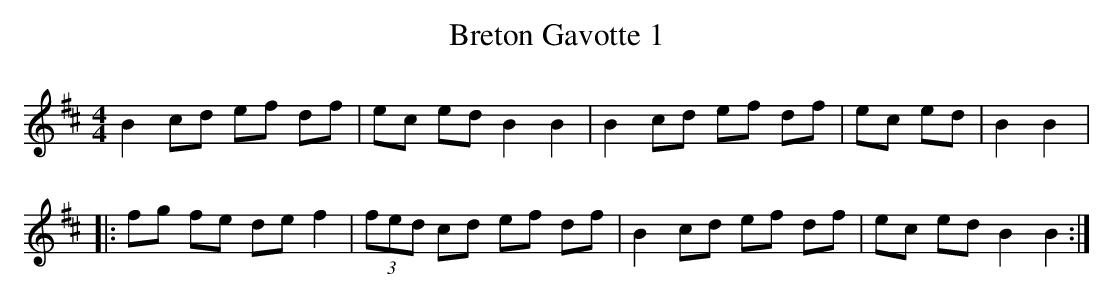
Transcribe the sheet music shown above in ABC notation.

X:1
T:Breton Gavotte 1
M:4/4
L:1/8
K:D
B2 cd ef df | ec ed B2 B2 | B2 cd ef df | ec ed | B2 B2 |:
fg fe de f2 | (3fed cd  ef df | B2 cd ef df | ec ed B2 B2 :|
